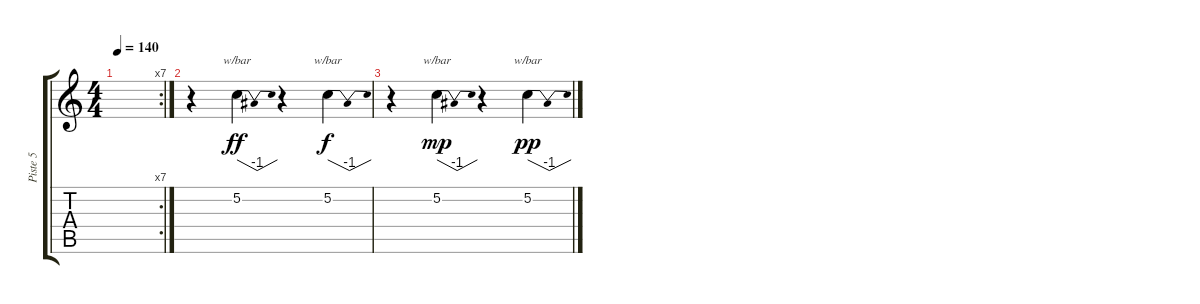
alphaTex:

\track ("Piste 5" "Piste 5") {instrument distortionguitar}
\staff {score tabs}
\tuning (C4 G3 Eb3 Bb2 F2 C2) {hide}
\rc 7
\ts (4 4)
\tempo 140
\clef g2
\ks c
|
r.4 5.2.4{tbe (dip default 0 0 30 -4 60 0) dy ff} r.4 5.2.4{tbe (dip default 0 0 30 -4 60 0) dy f} |
r.4 5.2.4{tbe (dip default 0 0 30 -4 60 0) dy mp} r.4 5.2.4{tbe (dip default 0 0 30 -4 60 0) dy pp}
